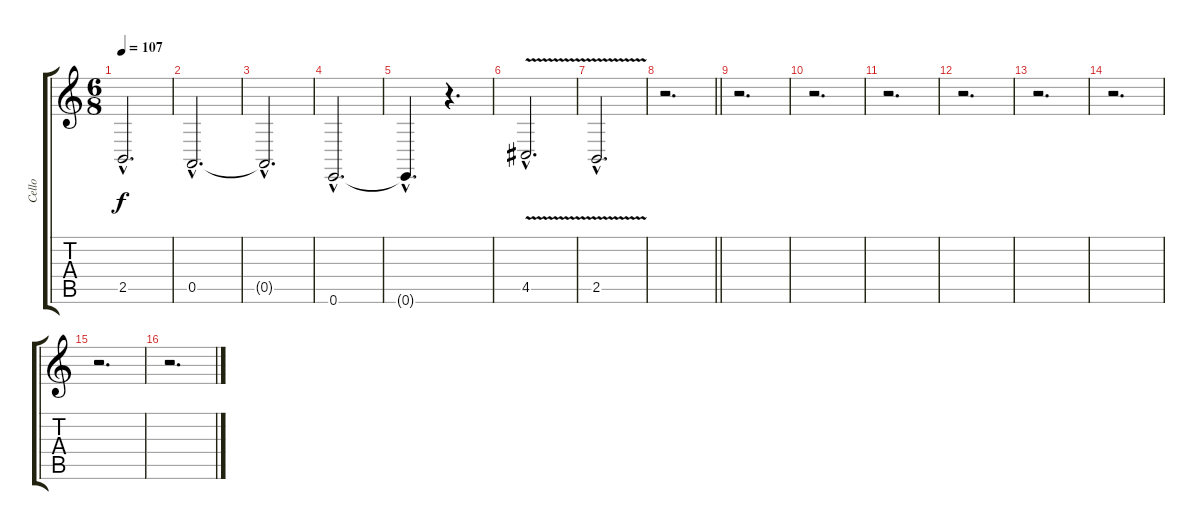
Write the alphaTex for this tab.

\track ("Cello" "Cello") {instrument cello}
\staff {score tabs}
\tuning (E4 B3 G3 D3 A2 E2) {hide}
\ts (6 8)
\tempo 107
\clef g2
\ks c
2.5{hac}.2{d dy f} |
0.5{hac}.2{d} |
0.5{hac t}.2{d} |
0.6{hac}.2{d} |
0.6{hac t}.4{d} r.4{d} |
4.5{v hac}.2{d} |
2.5{v hac}.2{d} |
\barLineRight lightlight
r.2{d} |
r.2{d} |
r.2{d} |
r.2{d} |
r.2{d} |
r.2{d} |
r.2{d} |
r.2{d} |
r.2{d}
